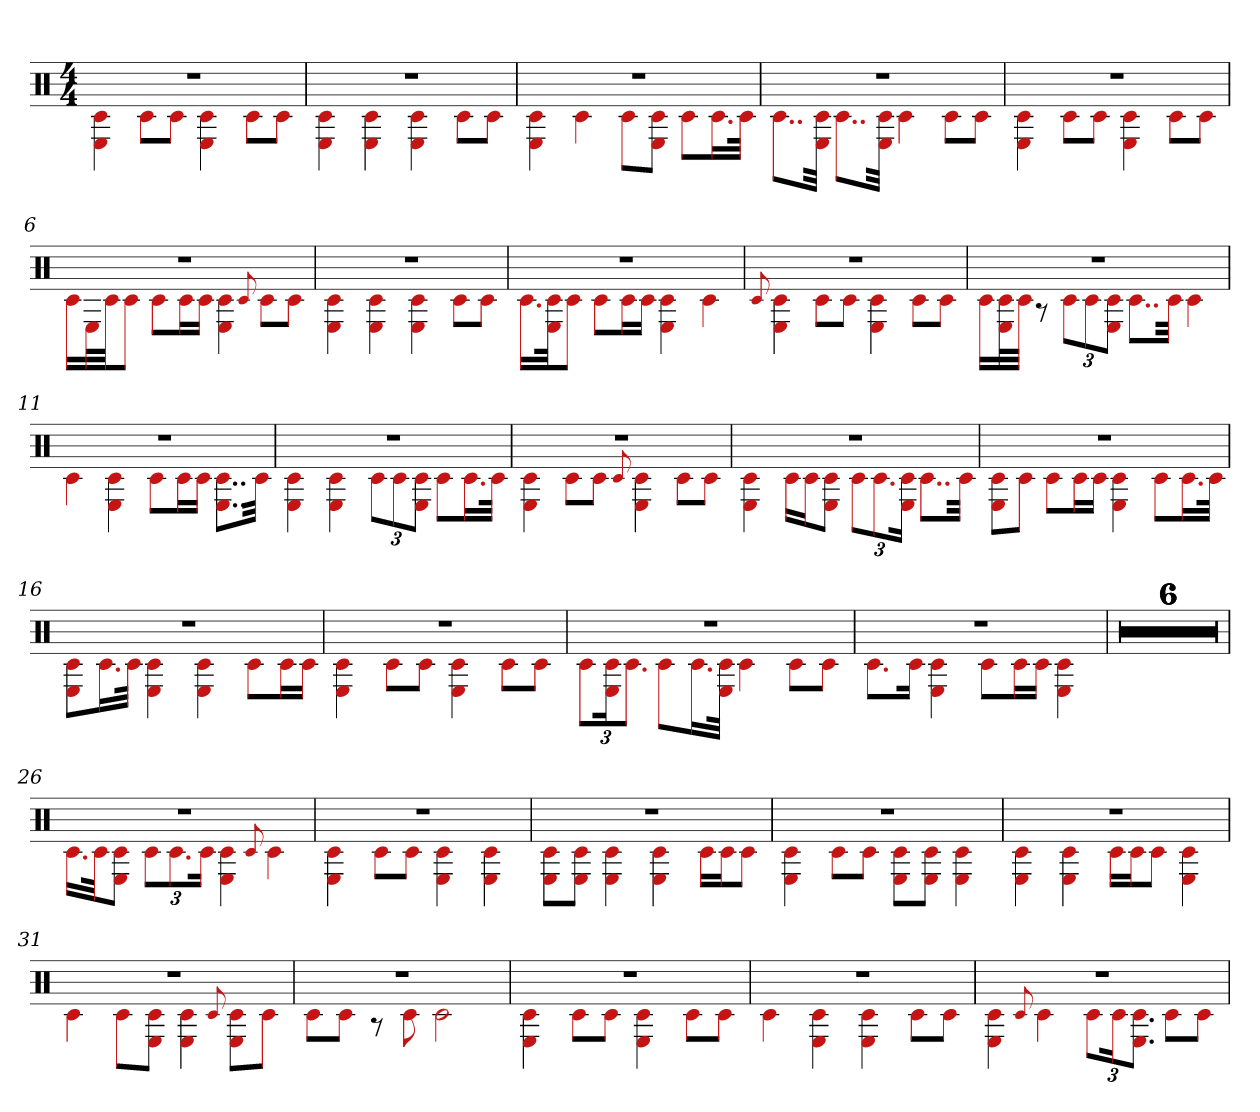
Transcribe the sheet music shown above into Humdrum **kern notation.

**kern
*part1
*staff1
*clefX
*k[]
*M4/4
=1
*^
1r	4c# 4E
.	8c#L
.	8c#J
.	4c# 4E
.	8c#L
.	8c#J
=2	=2
1r	4c# 4E
.	4c# 4E
.	4c# 4E
.	8c#L
.	8c#J
=3	=3
1r	4c# 4E
.	4c#
.	8c#L
.	8c# 8EJ
.	8c#L
.	16.c#L
.	32c#JJk
=4	=4
1r	8..c#L
.	32c# 32EJkk
.	8..c#L
.	32c# 32EJkk
.	4c#
.	8c#L
.	8c#J
=5	=5
1r	4c# 4E
.	8c#L
.	8c#J
.	4c# 4E
.	8c#L
.	8c#J
=6	=6
1r	16c#LL
.	32EL
.	32c#JJ
.	8c#J
.	8c#L
.	16c#L
.	16c#JJ
.	4c# 4E
.	8qqc#
.	8c#L
.	8c#J
=7	=7
1r	4c# 4E
.	4c# 4E
.	4E 4c#
.	8c#L
.	8c#J
=8	=8
1r	16.c#LL
.	32E 32c#Jk
.	8c#J
.	8c#L
.	16c#L
.	16c#JJ
.	4E 4c#
.	4c#
=9	=9
.	8qqc#
1r	4c# 4E
.	8c#L
.	8c#J
.	4c# 4E
.	8c#L
.	8c#J
=10	=10
1r	16c#LL
.	32E 32c#L
.	32c#JJJ
.	8r
.	12c#L
.	12c#
.	12c# 12EJ
.	8..c#L
.	32c#Jkk
.	4c#
=11	=11
1r	4c#
.	4c# 4E
.	8c#L
.	16c#L
.	16c#JJ
.	8..c# 8..EL
.	32c#Jkk
=12	=12
1r	4E 4c#
.	4c# 4E
.	12c#L
.	12c#
.	12c# 12EJ
.	8c#L
.	16.c#L
.	32c#JJk
=13	=13
1r	4E 4c#
.	8c#L
.	8c#J
.	8qqc#
.	4E 4c#
.	8c#L
.	8c#J
=14	=14
1r	4E 4c#
.	16c#LL
.	16c#J
.	8E 8c#J
.	12c#L
.	12.c#
.	24E 24c#Jk
.	8..c#L
.	32c#Jkk
=15	=15
1r	8E 8c#L
.	8c#J
.	8c#L
.	16c#L
.	16c#JJ
.	4E 4c#
.	8c#L
.	16.c#L
.	32c#JJk
=16	=16
1r	8E 8c#L
.	16.c#L
.	32c#JJk
.	4E 4c#
.	4E 4c#
.	8c#L
.	16c#L
.	16c#JJ
=17	=17
1r	4E 4c#
.	8c#L
.	8c#J
.	4c# 4E
.	8c#L
.	8c#J
=18	=18
1r	12c#L
.	24E 24c#k
.	12.c#J
.	8c#L
.	16.c#L
.	32c# 32EJJk
.	4c#
.	8c#L
.	8c#J
=19	=19
1r	8.c#L
.	16c#Jk
.	4E 4c#
.	8c#L
.	16c#L
.	16c#JJ
.	4E 4c#
=20	=20
1r	1r
=21	=21
1r	1r
=22	=22
1r	1r
=23	=23
1r	1r
=24	=24
1r	1r
=25	=25
1r	1r
=26	=26
1r	16.c#LL
.	32c#Jk
.	8c# 8EJ
.	12c#L
.	12.c#
.	24c#Jk
.	4c# 4E
.	8qqc#
.	4c#
=27	=27
1r	4E 4c#
.	8c#L
.	8c#J
.	4c# 4E
.	4E 4c#
=28	=28
1r	8E 8c#L
.	8c# 8EJ
.	4E 4c#
.	4E 4c#
.	16c#LL
.	16c#J
.	8c#J
=29	=29
1r	4E 4c#
.	8c#L
.	8c#J
.	8E 8c#L
.	8c# 8EJ
.	4E 4c#
=30	=30
1r	4E 4c#
.	4c# 4E
.	16c#LL
.	16c#J
.	8c#J
.	4E 4c#
=31	=31
1r	4c#
.	8c#L
.	8E 8c#J
.	4E 4c#
.	8qqc#
.	8E 8c#L
.	8c#J
=32	=32
1r	8c#L
.	8c#J
.	8r
.	8c#
.	2c#
=33	=33
1r	4E 4c#
.	8c#L
.	8c#J
.	4E 4c#
.	8c#L
.	8c#J
=34	=34
1r	4c#
.	4c# 4E
.	4c# 4E
.	8c#L
.	8c#J
=35	=35
1r	4c# 4E
.	8qqc#
.	4c#
.	12c#L
.	24c#k
.	12.c# 12.EJ
.	8c#L
.	8c#J
*v	*v
=
*-
